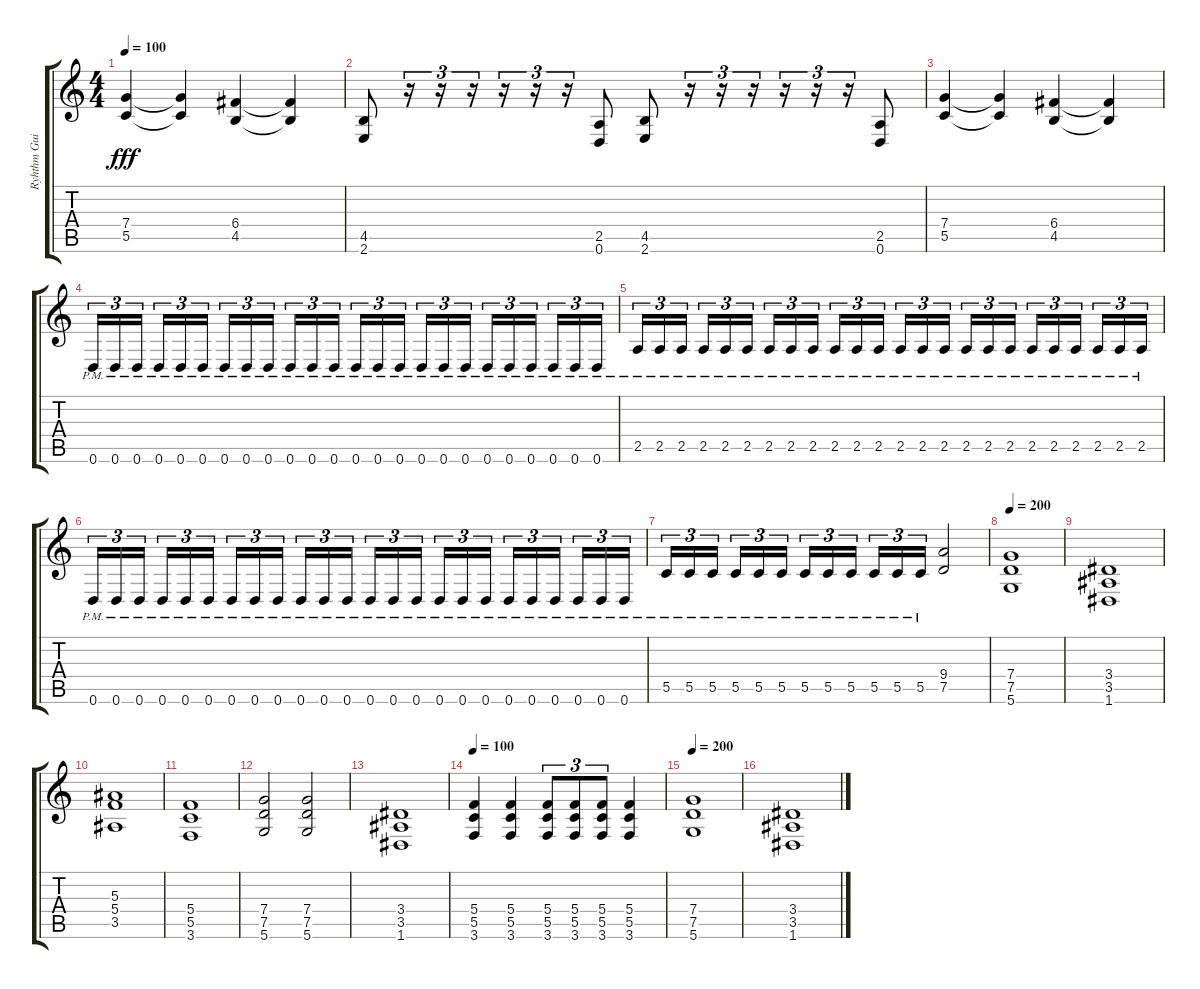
\track ("Ryhthm Guitar" "Ryhthm Gui") {instrument distortionguitar}
\staff {score tabs}
\tuning (D4 A3 F3 C3 G2 D2) {hide}
\ts (4 4)
\tempo 100
\clef g2
\ks c
(7.4 5.5).4{dy fff} (7.4{t} 5.5{t}).4 (6.4 4.5).4 (6.4{t} 4.5{t}).4 |
(4.5 2.6).8 r.16{tu (3 2)} r.16{tu (3 2)} r.16{tu (3 2)} r.16{tu (3 2)} r.16{tu (3 2)} r.16{tu (3 2)} (2.5 0.6).8 (4.5 2.6).8 r.16{tu (3 2)} r.16{tu (3 2)} r.16{tu (3 2)} r.16{tu (3 2)} r.16{tu (3 2)} r.16{tu (3 2)} (2.5 0.6).8 |
(7.4 5.5).4 (7.4{t} 5.5{t}).4 (6.4 4.5).4 (6.4{t} 4.5{t}).4 |
0.6{pm}.16{tu (3 2)} 0.6{pm}.16{tu (3 2)} 0.6{pm}.16{tu (3 2) beam splitsecondary} 0.6{pm}.16{tu (3 2)} 0.6{pm}.16{tu (3 2)} 0.6{pm}.16{tu (3 2)} 0.6{pm}.16{tu (3 2)} 0.6{pm}.16{tu (3 2)} 0.6{pm}.16{tu (3 2) beam splitsecondary} 0.6{pm}.16{tu (3 2)} 0.6{pm}.16{tu (3 2)} 0.6{pm}.16{tu (3 2)} 0.6{pm}.16{tu (3 2)} 0.6{pm}.16{tu (3 2)} 0.6{pm}.16{tu (3 2) beam splitsecondary} 0.6{pm}.16{tu (3 2)} 0.6{pm}.16{tu (3 2)} 0.6{pm}.16{tu (3 2)} 0.6{pm}.16{tu (3 2)} 0.6{pm}.16{tu (3 2)} 0.6{pm}.16{tu (3 2) beam splitsecondary} 0.6{pm}.16{tu (3 2)} 0.6{pm}.16{tu (3 2)} 0.6{pm}.16{tu (3 2)} |
2.5{pm}.16{tu (3 2)} 2.5{pm}.16{tu (3 2)} 2.5{pm}.16{tu (3 2) beam splitsecondary} 2.5{pm}.16{tu (3 2)} 2.5{pm}.16{tu (3 2)} 2.5{pm}.16{tu (3 2)} 2.5{pm}.16{tu (3 2)} 2.5{pm}.16{tu (3 2)} 2.5{pm}.16{tu (3 2) beam splitsecondary} 2.5{pm}.16{tu (3 2)} 2.5{pm}.16{tu (3 2)} 2.5{pm}.16{tu (3 2)} 2.5{pm}.16{tu (3 2)} 2.5{pm}.16{tu (3 2)} 2.5{pm}.16{tu (3 2) beam splitsecondary} 2.5{pm}.16{tu (3 2)} 2.5{pm}.16{tu (3 2)} 2.5{pm}.16{tu (3 2)} 2.5{pm}.16{tu (3 2)} 2.5{pm}.16{tu (3 2)} 2.5{pm}.16{tu (3 2) beam splitsecondary} 2.5{pm}.16{tu (3 2)} 2.5{pm}.16{tu (3 2)} 2.5{pm}.16{tu (3 2)} |
0.6{pm}.16{tu (3 2)} 0.6{pm}.16{tu (3 2)} 0.6{pm}.16{tu (3 2) beam splitsecondary} 0.6{pm}.16{tu (3 2)} 0.6{pm}.16{tu (3 2)} 0.6{pm}.16{tu (3 2)} 0.6{pm}.16{tu (3 2)} 0.6{pm}.16{tu (3 2)} 0.6{pm}.16{tu (3 2) beam splitsecondary} 0.6{pm}.16{tu (3 2)} 0.6{pm}.16{tu (3 2)} 0.6{pm}.16{tu (3 2)} 0.6{pm}.16{tu (3 2)} 0.6{pm}.16{tu (3 2)} 0.6{pm}.16{tu (3 2) beam splitsecondary} 0.6{pm}.16{tu (3 2)} 0.6{pm}.16{tu (3 2)} 0.6{pm}.16{tu (3 2)} 0.6{pm}.16{tu (3 2)} 0.6{pm}.16{tu (3 2)} 0.6{pm}.16{tu (3 2) beam splitsecondary} 0.6{pm}.16{tu (3 2)} 0.6{pm}.16{tu (3 2)} 0.6{pm}.16{tu (3 2)} |
5.5{pm}.16{tu (3 2)} 5.5{pm}.16{tu (3 2)} 5.5{pm}.16{tu (3 2) beam splitsecondary} 5.5{pm}.16{tu (3 2)} 5.5{pm}.16{tu (3 2)} 5.5{pm}.16{tu (3 2)} 5.5{pm}.16{tu (3 2)} 5.5{pm}.16{tu (3 2)} 5.5{pm}.16{tu (3 2) beam splitsecondary} 5.5{pm}.16{tu (3 2)} 5.5{pm}.16{tu (3 2)} 5.5{pm}.16{tu (3 2)} (9.4 7.5).2 |
\tempo 200
(7.4 7.5 5.6).1 |
(3.4 3.5 1.6).1 |
(5.3 5.4 3.5).1 |
(5.4 5.5 3.6).1 |
(7.4 7.5 5.6).2 (7.4 7.5 5.6).2 |
(3.4 3.5 1.6).1 |
\tempo 100
(5.4 5.5 3.6).4 (5.4 5.5 3.6).4 (5.4 5.5 3.6).8{tu (3 2)} (5.4 5.5 3.6).8{tu (3 2)} (5.4 5.5 3.6).8{tu (3 2)} (5.4 5.5 3.6).4 |
\tempo 200
(7.4 7.5 5.6).1 |
(3.4 3.5 1.6).1
